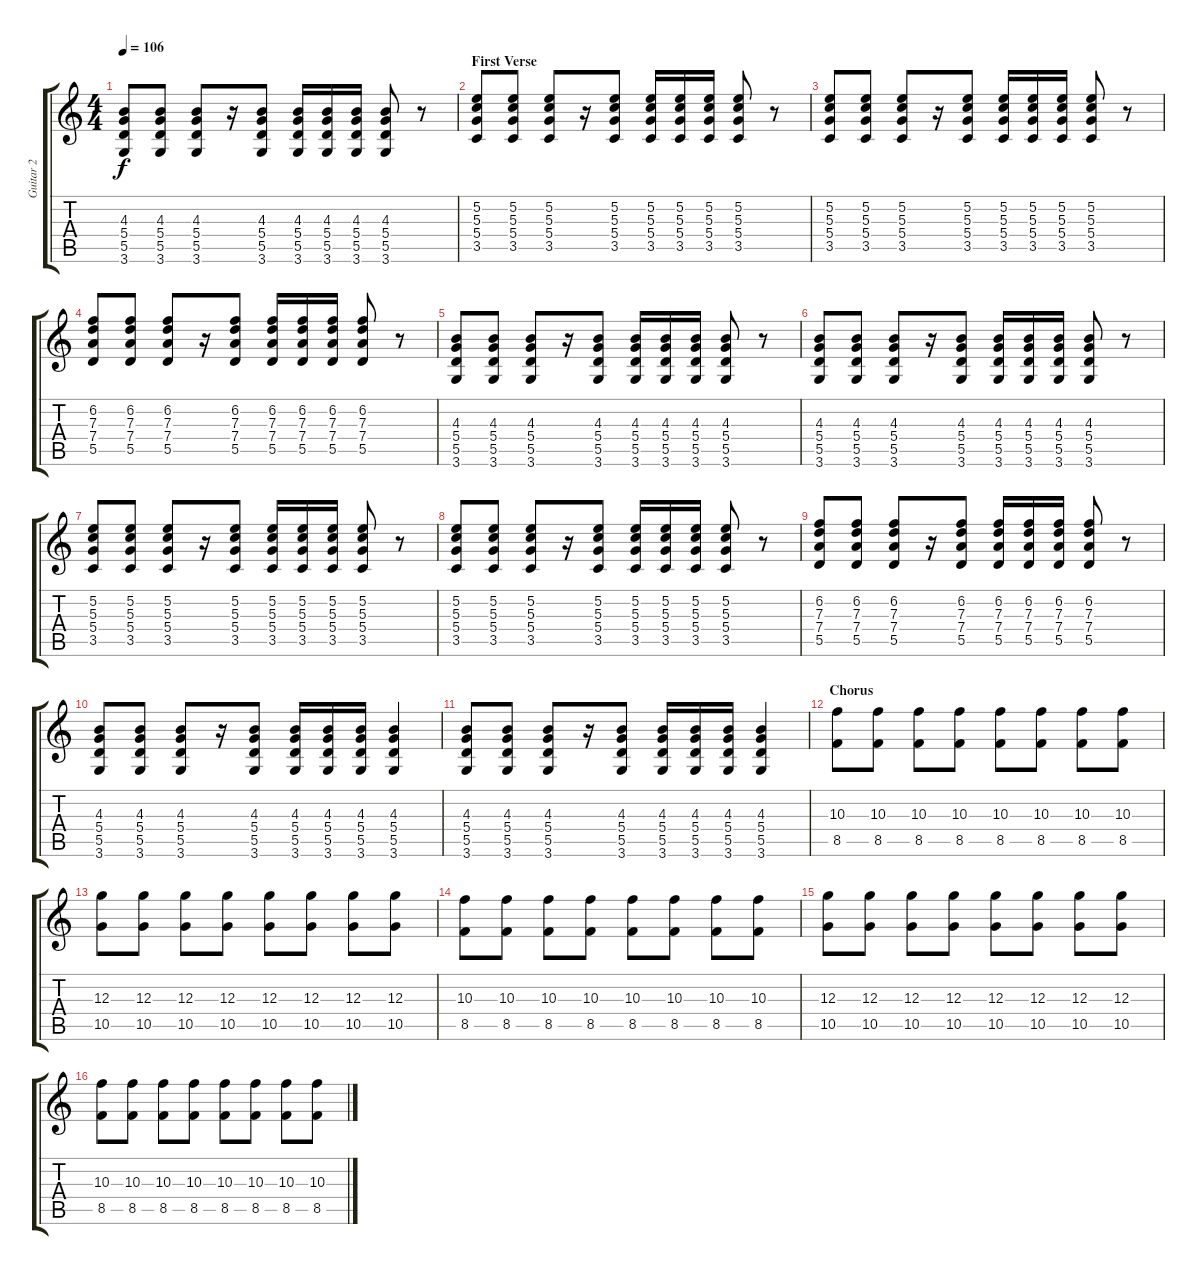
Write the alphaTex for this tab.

\track ("Guitar 2" "Guitar 2") {instrument distortionguitar}
\staff {score tabs}
\tuning (E4 B3 G3 D3 A2 E2) {hide}
\ts (4 4)
\tempo 106
\clef g2
\ks c
(4.3 5.4 5.5 3.6).8{dy f} (4.3 5.4 5.5 3.6).8 (4.3 5.4 5.5 3.6).8 r.16 (4.3 5.4 5.5 3.6).8 (4.3 5.4 5.5 3.6).16 (4.3 5.4 5.5 3.6).16 (4.3 5.4 5.5 3.6).16 (4.3 5.4 5.5 3.6).8 r.8 |
\section ("" "First Verse")
(5.2 5.3 5.4 3.5).8 (5.2 5.3 5.4 3.5).8 (5.2 5.3 5.4 3.5).8 r.16 (5.2 5.3 5.4 3.5).8 (5.2 5.3 5.4 3.5).16 (5.2 5.3 5.4 3.5).16 (5.2 5.3 5.4 3.5).16 (5.2 5.3 5.4 3.5).8 r.8 |
(5.2 5.3 5.4 3.5).8 (5.2 5.3 5.4 3.5).8 (5.2 5.3 5.4 3.5).8 r.16 (5.2 5.3 5.4 3.5).8 (5.2 5.3 5.4 3.5).16 (5.2 5.3 5.4 3.5).16 (5.2 5.3 5.4 3.5).16 (5.2 5.3 5.4 3.5).8 r.8 |
(6.2 7.3 7.4 5.5).8 (6.2 7.3 7.4 5.5).8 (6.2 7.3 7.4 5.5).8 r.16 (6.2 7.3 7.4 5.5).8 (6.2 7.3 7.4 5.5).16 (6.2 7.3 7.4 5.5).16 (6.2 7.3 7.4 5.5).16 (6.2 7.3 7.4 5.5).8 r.8 |
(4.3 5.4 5.5 3.6).8 (4.3 5.4 5.5 3.6).8 (4.3 5.4 5.5 3.6).8 r.16 (4.3 5.4 5.5 3.6).8 (4.3 5.4 5.5 3.6).16 (4.3 5.4 5.5 3.6).16 (4.3 5.4 5.5 3.6).16 (4.3 5.4 5.5 3.6).8 r.8 |
(4.3 5.4 5.5 3.6).8 (4.3 5.4 5.5 3.6).8 (4.3 5.4 5.5 3.6).8 r.16 (4.3 5.4 5.5 3.6).8 (4.3 5.4 5.5 3.6).16 (4.3 5.4 5.5 3.6).16 (4.3 5.4 5.5 3.6).16 (4.3 5.4 5.5 3.6).8 r.8 |
(5.2 5.3 5.4 3.5).8 (5.2 5.3 5.4 3.5).8 (5.2 5.3 5.4 3.5).8 r.16 (5.2 5.3 5.4 3.5).8 (5.2 5.3 5.4 3.5).16 (5.2 5.3 5.4 3.5).16 (5.2 5.3 5.4 3.5).16 (5.2 5.3 5.4 3.5).8 r.8 |
(5.2 5.3 5.4 3.5).8 (5.2 5.3 5.4 3.5).8 (5.2 5.3 5.4 3.5).8 r.16 (5.2 5.3 5.4 3.5).8 (5.2 5.3 5.4 3.5).16 (5.2 5.3 5.4 3.5).16 (5.2 5.3 5.4 3.5).16 (5.2 5.3 5.4 3.5).8 r.8 |
(6.2 7.3 7.4 5.5).8 (6.2 7.3 7.4 5.5).8 (6.2 7.3 7.4 5.5).8 r.16 (6.2 7.3 7.4 5.5).8 (6.2 7.3 7.4 5.5).16 (6.2 7.3 7.4 5.5).16 (6.2 7.3 7.4 5.5).16 (6.2 7.3 7.4 5.5).8 r.8 |
(4.3 5.4 5.5 3.6).8 (4.3 5.4 5.5 3.6).8 (4.3 5.4 5.5 3.6).8 r.16 (4.3 5.4 5.5 3.6).8 (4.3 5.4 5.5 3.6).16 (4.3 5.4 5.5 3.6).16 (4.3 5.4 5.5 3.6).16 (4.3 5.4 5.5 3.6).4 |
(4.3 5.4 5.5 3.6).8 (4.3 5.4 5.5 3.6).8 (4.3 5.4 5.5 3.6).8 r.16 (4.3 5.4 5.5 3.6).8 (4.3 5.4 5.5 3.6).16 (4.3 5.4 5.5 3.6).16 (4.3 5.4 5.5 3.6).16 (4.3 5.4 5.5 3.6).4 |
\section ("" "Chorus")
(10.3 8.5).8 (10.3 8.5).8 (10.3 8.5).8 (10.3 8.5).8 (10.3 8.5).8 (10.3 8.5).8 (10.3 8.5).8 (10.3 8.5).8 |
(12.3 10.5).8 (12.3 10.5).8 (12.3 10.5).8 (12.3 10.5).8 (12.3 10.5).8 (12.3 10.5).8 (12.3 10.5).8 (12.3 10.5).8 |
(10.3 8.5).8 (10.3 8.5).8 (10.3 8.5).8 (10.3 8.5).8 (10.3 8.5).8 (10.3 8.5).8 (10.3 8.5).8 (10.3 8.5).8 |
(12.3 10.5).8 (12.3 10.5).8 (12.3 10.5).8 (12.3 10.5).8 (12.3 10.5).8 (12.3 10.5).8 (12.3 10.5).8 (12.3 10.5).8 |
(10.3 8.5).8 (10.3 8.5).8 (10.3 8.5).8 (10.3 8.5).8 (10.3 8.5).8 (10.3 8.5).8 (10.3 8.5).8 (10.3 8.5).8
